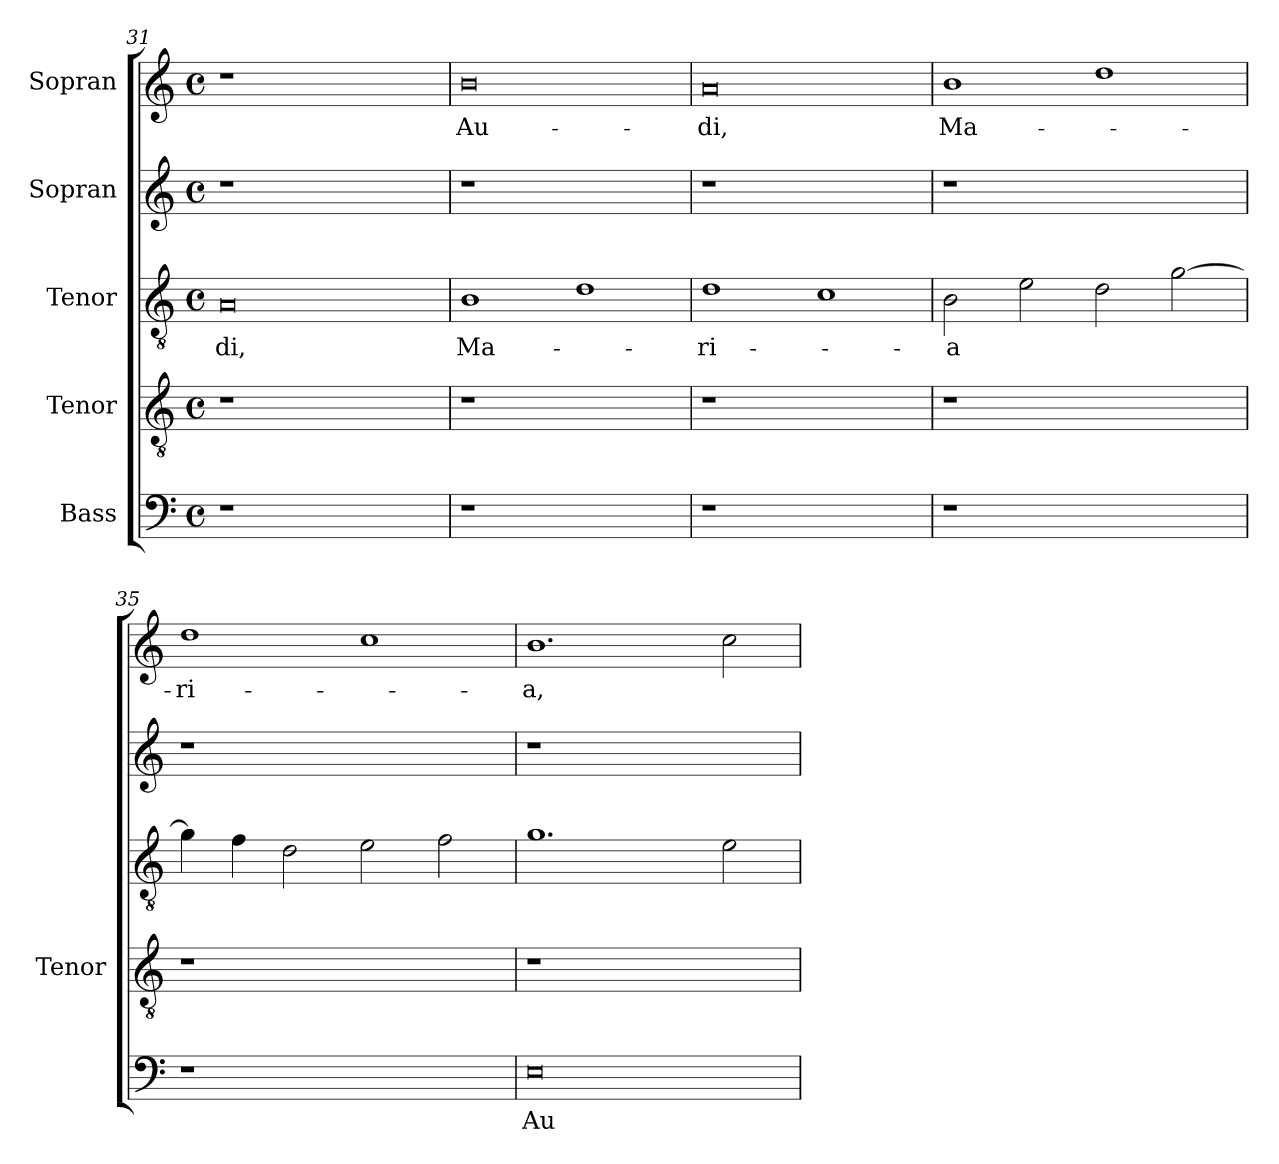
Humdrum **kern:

**kern	**text	**kern	**kern	**text	**kern	**kern	**text
*part5	*part5	*part4	*part3	*part3	*part2	*part1	*part1
*staff5	*staff5	*staff4	*staff3	*staff3	*staff2	*staff1	*staff1
*I"Bass	*	*I"Tenor	*I"Tenor	*	*I"Sopran	*I"Sopran	*
*	*	*I'Tenor	*	*	*	*	*
*clefF4	*	*clefGv2	*clefGv2	*	*clefG2	*clefG2	*
*	*	*ITrd7c12	*ITrd7c12	*	*	*	*
*k[]	*	*k[]	*k[]	*	*k[]	*k[]	*
*C:	*	*C:	*C:	*	*C:	*C:	*
*M4/4	*	*M4/4	*M4/4	*	*M4/4	*M4/4	*
*met(c)	*	*met(c)	*met(c)	*	*met(c)	*met(c)	*
=31	=31	=31	=31	=31	=31	=31	=31
!LO:N:vis=1	!	!LO:N:vis=1	!	!	!	!	!
!	!	!	!	!LO:LY:b:color=#000000	!LO:N:vis=1	!LO:N:vis=1	!
1r	.	1r	0AAi	-di,	1r	1r	.
1ryy	.	1ryy	.	.	1ryy	1ryy	.
=32	=32	=32	=32	=32	=32	=32	=32
!LO:N:vis=1	!	!LO:N:vis=1	!	!	!	!	!
!	!	!	!	!LO:LY:b:color=#000000	!LO:N:vis=1	!	!
!	!	!	!	!	!	!	!LO:LY:b:color=#000000
1r	.	1r	1BBi	Ma-	1r	0bi	Au-
1ryy	.	1ryy	1Di	.	1ryy	.	.
=33	=33	=33	=33	=33	=33	=33	=33
!LO:N:vis=1	!	!LO:N:vis=1	!	!	!	!	!
!	!	!	!	!LO:LY:b:color=#000000	!LO:N:vis=1	!	!
!	!	!	!	!	!	!	!LO:LY:b:color=#000000
1r	.	1r	1Di	-ri-	1r	0ai	-di,
1ryy	.	1ryy	1Ci	.	1ryy	.	.
=34	=34	=34	=34	=34	=34	=34	=34
!LO:N:vis=1	!	!LO:N:vis=1	!	!	!	!	!
!	!	!	!	!LO:LY:b:color=#000000	!LO:N:vis=1	!	!
!	!	!	!	!	!	!	!LO:LY:b:color=#000000
1r	.	1r	2BBi\	-a	1r	1bi	Ma-
.	.	.	2Ei\	.	.	.	.
1ryy	.	1ryy	2Di\	.	1ryy	1ddi	.
.	.	.	[>2Gi\	.	.	.	.
=35	=35	=35	=35	=35	=35	=35	=35
!LO:N:vis=1	!	!LO:N:vis=1	!	!	!LO:N:vis=1	!	!
!	!	!	!	!	!	!	!LO:LY:b:color=#000000
1r	.	1r	4Gi\]	.	1r	1ddi	-ri-
.	.	.	4Fi\	.	.	.	.
.	.	.	2Di\	.	.	.	.
1ryy	.	1ryy	2Ei\	.	1ryy	1cci	.
.	.	.	2Fi\	.	.	.	.
=36	=36	=36	=36	=36	=36	=36	=36
!	!LO:LY:b:color=#000000	!LO:N:vis=1	!	!	!LO:N:vis=1	!	!
!	!	!	!	!	!	!	!LO:LY:b:color=#000000
0Ei	Au-	1r	1.Gi	.	1r	1.bi	-a,
.	.	1ryy	.	.	1ryy	.	.
.	.	.	2Ei\	.	.	2cci\	.
=	=	=	=	=	=	=	=
*-	*-	*-	*-	*-	*-	*-	*-
